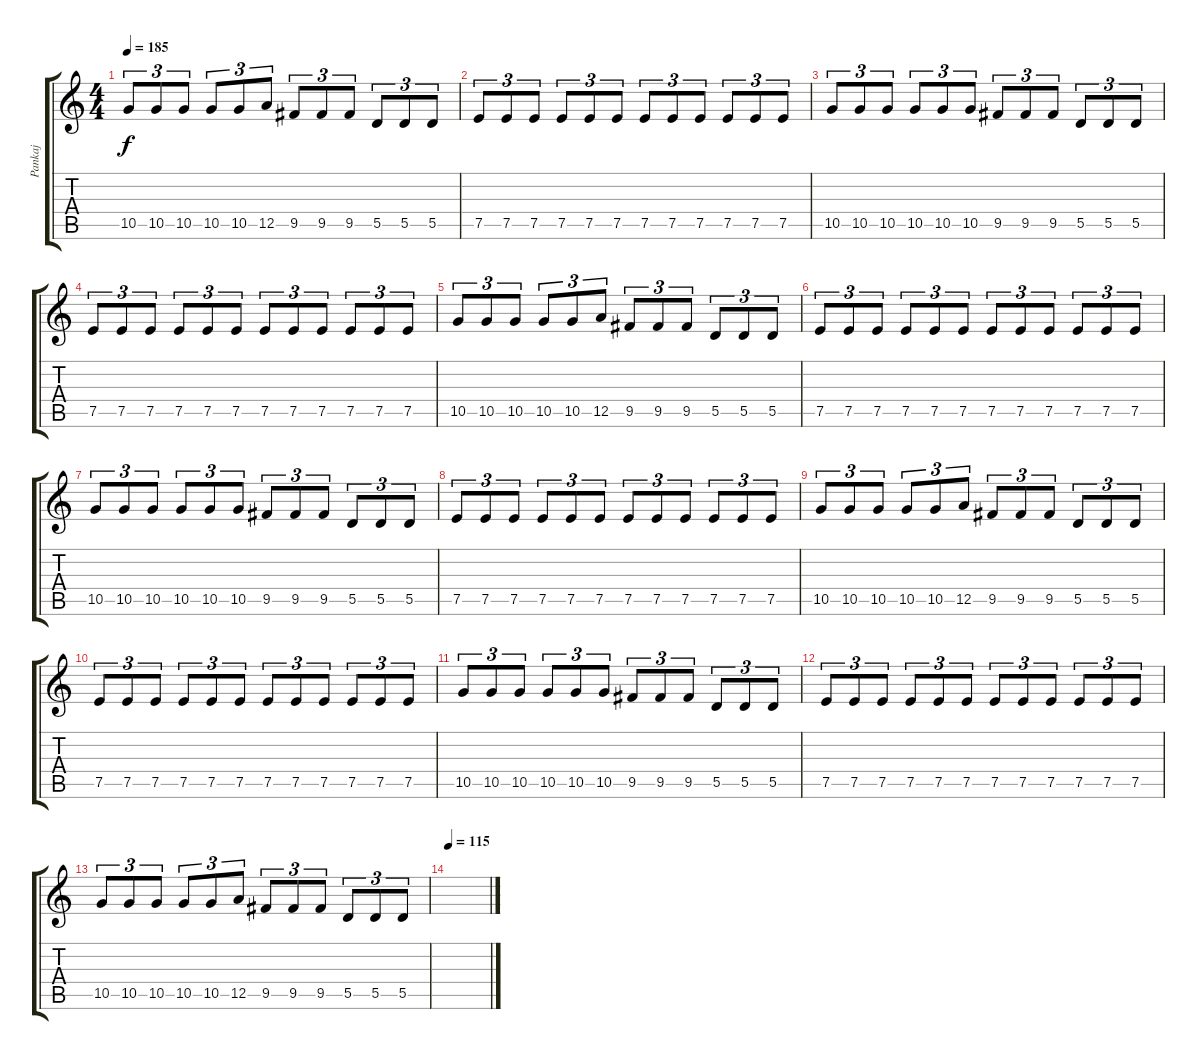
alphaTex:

\track ("Pankaj" "Pankaj") {instrument overdrivenguitar}
\staff {score tabs}
\tuning (E4 B3 G3 D3 A2 D2) {hide}
\ts (4 4)
\tempo 185
\clef g2
\ks c
10.5.8{tu (3 2) dy f volume 16 instrument overdrivenguitar} 10.5.8{tu (3 2)} 10.5.8{tu (3 2)} 10.5.8{tu (3 2)} 10.5.8{tu (3 2)} 12.5.8{tu (3 2)} 9.5.8{tu (3 2)} 9.5.8{tu (3 2)} 9.5.8{tu (3 2)} 5.5.8{tu (3 2)} 5.5.8{tu (3 2)} 5.5.8{tu (3 2)} |
7.5.8{tu (3 2) instrument overdrivenguitar} 7.5.8{tu (3 2)} 7.5.8{tu (3 2)} 7.5.8{tu (3 2)} 7.5.8{tu (3 2)} 7.5.8{tu (3 2)} 7.5.8{tu (3 2)} 7.5.8{tu (3 2)} 7.5.8{tu (3 2)} 7.5.8{tu (3 2)} 7.5.8{tu (3 2)} 7.5.8{tu (3 2)} |
10.5.8{tu (3 2)} 10.5.8{tu (3 2)} 10.5.8{tu (3 2)} 10.5.8{tu (3 2)} 10.5.8{tu (3 2)} 10.5.8{tu (3 2)} 9.5.8{tu (3 2)} 9.5.8{tu (3 2)} 9.5.8{tu (3 2)} 5.5.8{tu (3 2)} 5.5.8{tu (3 2)} 5.5.8{tu (3 2)} |
7.5.8{tu (3 2)} 7.5.8{tu (3 2)} 7.5.8{tu (3 2)} 7.5.8{tu (3 2)} 7.5.8{tu (3 2)} 7.5.8{tu (3 2)} 7.5.8{tu (3 2)} 7.5.8{tu (3 2)} 7.5.8{tu (3 2)} 7.5.8{tu (3 2)} 7.5.8{tu (3 2)} 7.5.8{tu (3 2)} |
10.5.8{tu (3 2)} 10.5.8{tu (3 2)} 10.5.8{tu (3 2)} 10.5.8{tu (3 2)} 10.5.8{tu (3 2)} 12.5.8{tu (3 2)} 9.5.8{tu (3 2)} 9.5.8{tu (3 2)} 9.5.8{tu (3 2)} 5.5.8{tu (3 2)} 5.5.8{tu (3 2)} 5.5.8{tu (3 2)} |
7.5.8{tu (3 2)} 7.5.8{tu (3 2)} 7.5.8{tu (3 2)} 7.5.8{tu (3 2)} 7.5.8{tu (3 2)} 7.5.8{tu (3 2)} 7.5.8{tu (3 2)} 7.5.8{tu (3 2)} 7.5.8{tu (3 2)} 7.5.8{tu (3 2)} 7.5.8{tu (3 2)} 7.5.8{tu (3 2)} |
10.5.8{tu (3 2)} 10.5.8{tu (3 2)} 10.5.8{tu (3 2)} 10.5.8{tu (3 2)} 10.5.8{tu (3 2)} 10.5.8{tu (3 2)} 9.5.8{tu (3 2)} 9.5.8{tu (3 2)} 9.5.8{tu (3 2)} 5.5.8{tu (3 2)} 5.5.8{tu (3 2)} 5.5.8{tu (3 2)} |
7.5.8{tu (3 2)} 7.5.8{tu (3 2)} 7.5.8{tu (3 2)} 7.5.8{tu (3 2)} 7.5.8{tu (3 2)} 7.5.8{tu (3 2)} 7.5.8{tu (3 2)} 7.5.8{tu (3 2)} 7.5.8{tu (3 2)} 7.5.8{tu (3 2)} 7.5.8{tu (3 2)} 7.5.8{tu (3 2)} |
10.5.8{tu (3 2)} 10.5.8{tu (3 2)} 10.5.8{tu (3 2)} 10.5.8{tu (3 2)} 10.5.8{tu (3 2)} 12.5.8{tu (3 2)} 9.5.8{tu (3 2)} 9.5.8{tu (3 2)} 9.5.8{tu (3 2)} 5.5.8{tu (3 2)} 5.5.8{tu (3 2)} 5.5.8{tu (3 2)} |
7.5.8{tu (3 2)} 7.5.8{tu (3 2)} 7.5.8{tu (3 2)} 7.5.8{tu (3 2)} 7.5.8{tu (3 2)} 7.5.8{tu (3 2)} 7.5.8{tu (3 2)} 7.5.8{tu (3 2)} 7.5.8{tu (3 2)} 7.5.8{tu (3 2)} 7.5.8{tu (3 2)} 7.5.8{tu (3 2)} |
10.5.8{tu (3 2)} 10.5.8{tu (3 2)} 10.5.8{tu (3 2)} 10.5.8{tu (3 2)} 10.5.8{tu (3 2)} 10.5.8{tu (3 2)} 9.5.8{tu (3 2)} 9.5.8{tu (3 2)} 9.5.8{tu (3 2)} 5.5.8{tu (3 2)} 5.5.8{tu (3 2)} 5.5.8{tu (3 2)} |
7.5.8{tu (3 2)} 7.5.8{tu (3 2)} 7.5.8{tu (3 2)} 7.5.8{tu (3 2)} 7.5.8{tu (3 2)} 7.5.8{tu (3 2)} 7.5.8{tu (3 2)} 7.5.8{tu (3 2)} 7.5.8{tu (3 2)} 7.5.8{tu (3 2)} 7.5.8{tu (3 2)} 7.5.8{tu (3 2)} |
10.5.8{tu (3 2)} 10.5.8{tu (3 2)} 10.5.8{tu (3 2)} 10.5.8{tu (3 2)} 10.5.8{tu (3 2)} 12.5.8{tu (3 2)} 9.5.8{tu (3 2)} 9.5.8{tu (3 2)} 9.5.8{tu (3 2)} 5.5.8{tu (3 2)} 5.5.8{tu (3 2)} 5.5.8{tu (3 2)} |
\tempo 115
